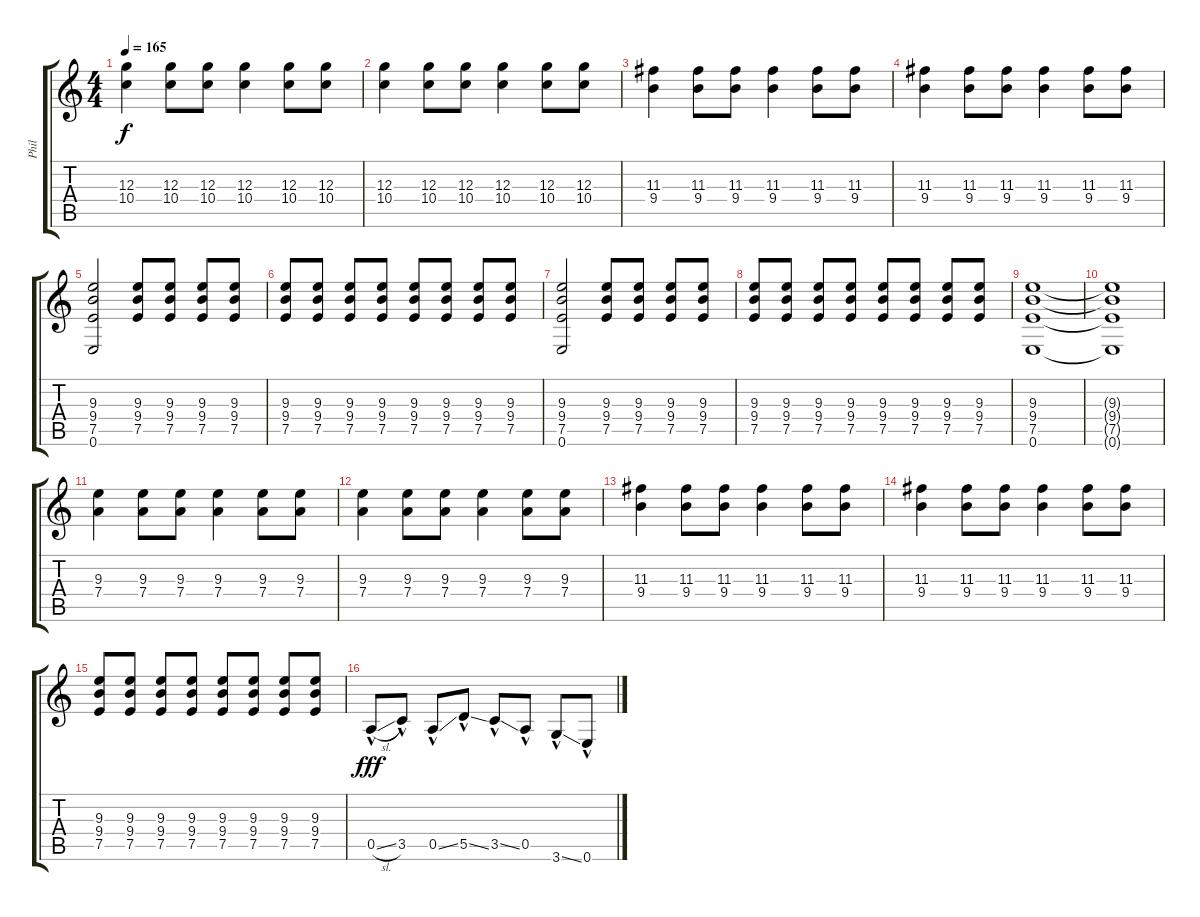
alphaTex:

\track ("Phil" "Phil") {instrument distortionguitar}
\staff {score tabs}
\tuning (E4 B3 G3 D3 A2 E2) {hide}
\ts (4 4)
\tempo 165
\clef g2
\ks c
(12.3 10.4).4{dy f} (12.3 10.4).8 (12.3 10.4).8 (12.3 10.4).4 (12.3 10.4).8 (12.3 10.4).8 |
(12.3 10.4).4 (12.3 10.4).8 (12.3 10.4).8 (12.3 10.4).4 (12.3 10.4).8 (12.3 10.4).8 |
(11.3 9.4).4 (11.3 9.4).8 (11.3 9.4).8 (11.3 9.4).4 (11.3 9.4).8 (11.3 9.4).8 |
(11.3 9.4).4 (11.3 9.4).8 (11.3 9.4).8 (11.3 9.4).4 (11.3 9.4).8 (11.3 9.4).8 |
(9.3 9.4 7.5 0.6).2 (9.3 9.4 7.5).8 (9.3 9.4 7.5).8 (9.3 9.4 7.5).8 (9.3 9.4 7.5).8 |
(9.3 9.4 7.5).8 (9.3 9.4 7.5).8 (9.3 9.4 7.5).8 (9.3 9.4 7.5).8 (9.3 9.4 7.5).8 (9.3 9.4 7.5).8 (9.3 9.4 7.5).8 (9.3 9.4 7.5).8 |
(9.3 9.4 7.5 0.6).2 (9.3 9.4 7.5).8 (9.3 9.4 7.5).8 (9.3 9.4 7.5).8 (9.3 9.4 7.5).8 |
(9.3 9.4 7.5).8 (9.3 9.4 7.5).8 (9.3 9.4 7.5).8 (9.3 9.4 7.5).8 (9.3 9.4 7.5).8 (9.3 9.4 7.5).8 (9.3 9.4 7.5).8 (9.3 9.4 7.5).8 |
(9.3 9.4 7.5 0.6).1 |
(9.3{t} 9.4{t} 7.5{t} 0.6{t}).1 |
(9.3 7.4).4 (9.3 7.4).8 (9.3 7.4).8 (9.3 7.4).4 (9.3 7.4).8 (9.3 7.4).8 |
(9.3 7.4).4 (9.3 7.4).8 (9.3 7.4).8 (9.3 7.4).4 (9.3 7.4).8 (9.3 7.4).8 |
(11.3 9.4).4 (11.3 9.4).8 (11.3 9.4).8 (11.3 9.4).4 (11.3 9.4).8 (11.3 9.4).8 |
(11.3 9.4).4 (11.3 9.4).8 (11.3 9.4).8 (11.3 9.4).4 (11.3 9.4).8 (11.3 9.4).8 |
(9.3 9.4 7.5).8 (9.3 9.4 7.5).8 (9.3 9.4 7.5).8 (9.3 9.4 7.5).8 (9.3 9.4 7.5).8 (9.3 9.4 7.5).8 (9.3 9.4 7.5).8 (9.3 9.4 7.5).8 |
0.5{sl hac}.8{dy fff} 3.5{hac}.8 0.5{ss hac}.8 5.5{ss hac}.8 3.5{ss hac}.8 0.5{hac}.8 3.6{ss hac}.8 0.6{hac}.8
